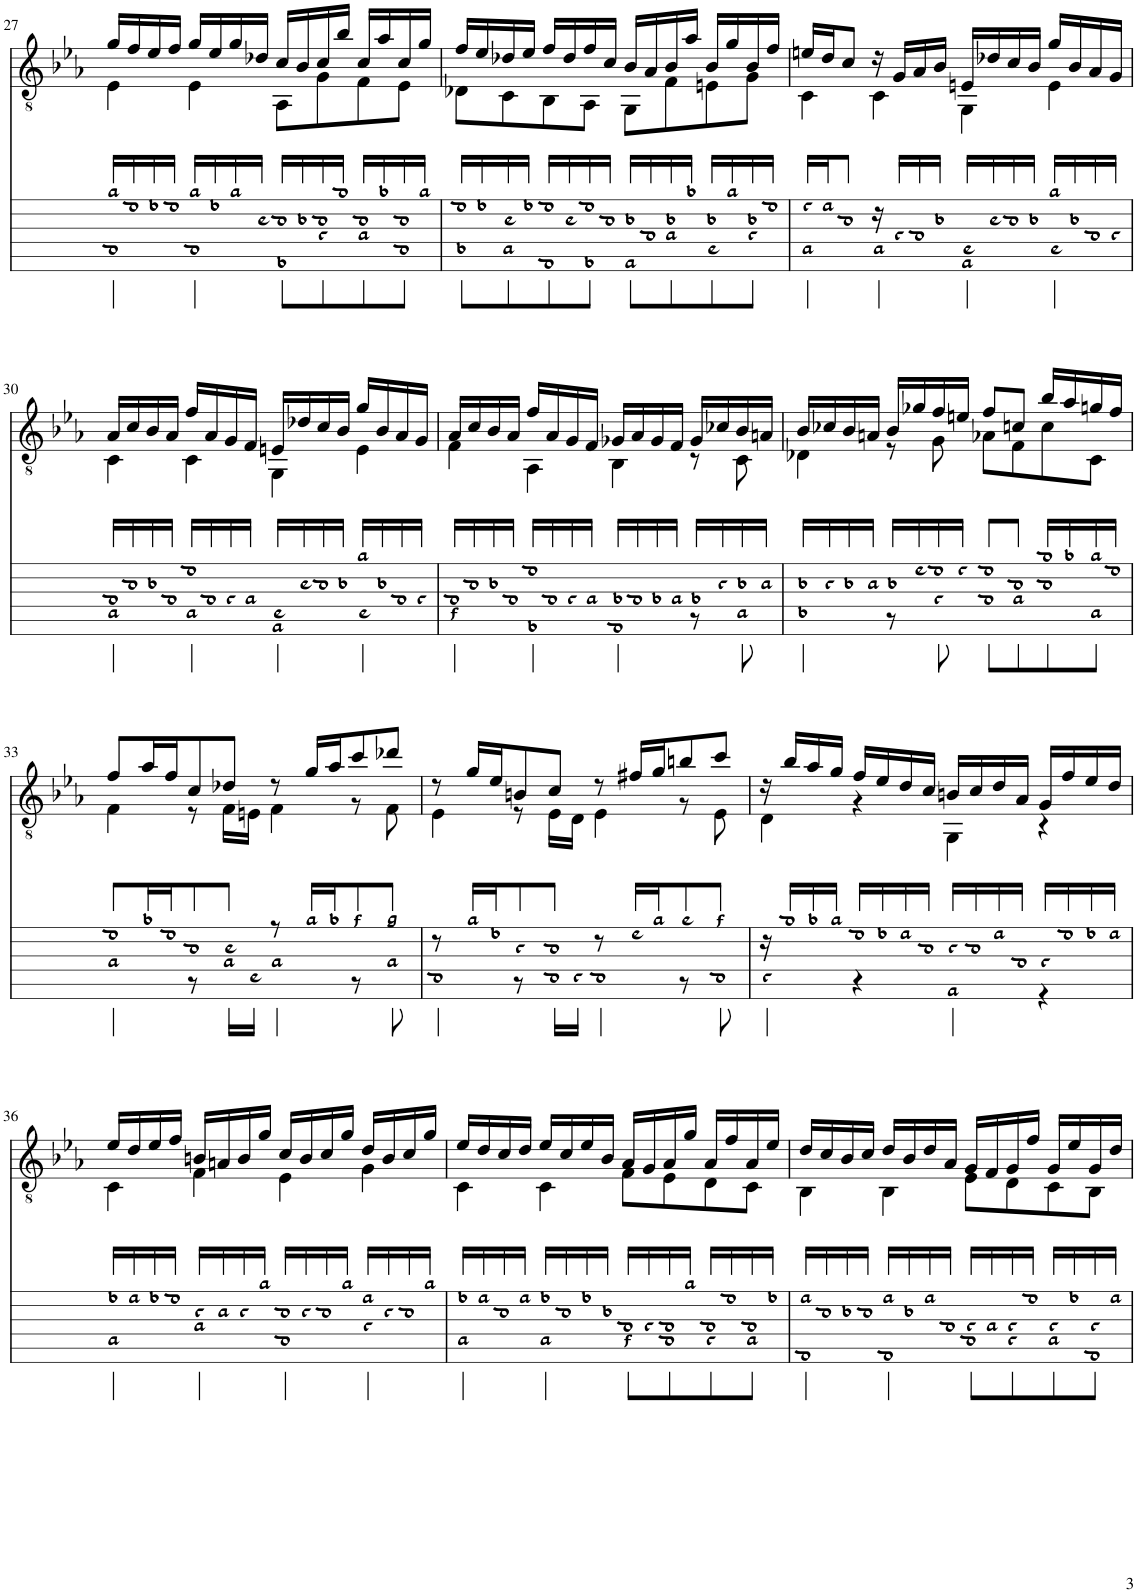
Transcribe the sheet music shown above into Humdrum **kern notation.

**kern	**kern
*part1	*part1
*staff2	*staff1
*I"Arciloutna	*
!!LO:PB:g=z
*	*clefGv2
*k[b-e-a-]	*k[b-e-a-]
*M2/2	*M2/2
*met(c|)	*met(c|)
=27	=27
*^	*^
16g/LL	4E-\	16g/LL	4E-\
16f/	.	16f/	.
16e-/	.	16e-/	.
16f/JJ	.	16f/JJ	.
16g/LL	4E-\	16g/LL	4E-\
16e-/	.	16e-/	.
16g/	.	16g/	.
16d-X/JJ	.	16d-X/JJ	.
16c/LL	8AA-\L	16c/LL	8AA-\L
16B-/	.	16B-/	.
16c/	8G\	16c/	8G\
16b-/JJ	.	16b-/JJ	.
16c/LL	8F\	16c/LL	8F\
16a-/	.	16a-/	.
16c/	8E-\J	16c/	8E-\J
16g/JJ	.	16g/JJ	.
=28	=28	=28	=28
16f/LL	8D-X\L	16f/LL	8D-X\L
16e-/	.	16e-/	.
16d-X/	8C\	16d-X/	8C\
16e-/JJ	.	16e-/JJ	.
16f/LL	8BB-\	16f/LL	8BB-\
16d-/	.	16d-/	.
16f/	8AA-\J	16f/	8AA-\J
16c/JJ	.	16c/JJ	.
16B-/LL	8GG\L	16B-/LL	8GG\L
16A-/	.	16A-/	.
16B-/	8F\	16B-/	8F\
16a-/JJ	.	16a-/JJ	.
16B-/LL	8En\	16B-/LL	8En\
16g/	.	16g/	.
16B-/	8G\J	16B-/	8G\J
16f/JJ	.	16f/JJ	.
=29	=29	=29	=29
16en/LL	4C\	16en/LL	4C\
16d/J	.	16d/J	.
8c/J	.	8c/J	.
16r	4C\	16r	4C\
16G/LL	.	16G/LL	.
16A-/	.	16A-/	.
16B-/JJ	.	16B-/JJ	.
16En/LL	4GG\	16En/LL	4GG\
16d-X/	.	16d-X/	.
16c/	.	16c/	.
16B-/JJ	.	16B-/JJ	.
16g/LL	4E\	16g/LL	4E\
16B-/	.	16B-/	.
16A-/	.	16A-/	.
16G/JJ	.	16G/JJ	.
!!LO:LB:g=z	!!
=30	=30	=30	=30
16A-/LL	4C\	16A-/LL	4C\
16c/	.	16c/	.
16B-/	.	16B-/	.
16A-/JJ	.	16A-/JJ	.
16f/LL	4C\	16f/LL	4C\
16A-/	.	16A-/	.
16G/	.	16G/	.
16F/JJ	.	16F/JJ	.
16En/LL	4GG\	16En/LL	4GG\
16d-X/	.	16d-X/	.
16c/	.	16c/	.
16B-/JJ	.	16B-/JJ	.
16g/LL	4E\	16g/LL	4E\
16B-/	.	16B-/	.
16A-/	.	16A-/	.
16G/JJ	.	16G/JJ	.
=31	=31	=31	=31
16A-/LL	4F\	16A-/LL	4F\
16c/	.	16c/	.
16B-/	.	16B-/	.
16A-/JJ	.	16A-/JJ	.
16f/LL	4AA-\	16f/LL	4AA-\
16A-/	.	16A-/	.
16G/	.	16G/	.
16F/JJ	.	16F/JJ	.
16G-X/LL	4BB-\	16G-X/LL	4BB-\
16A-/	.	16A-/	.
16G-/	.	16G-/	.
16F/JJ	.	16F/JJ	.
16G-/LL	8r	16G-/LL	8r
16c-X/	.	16c-X/	.
16B-/	8C\	16B-/	8C\
16An/JJ	.	16An/JJ	.
=32	=32	=32	=32
16B-/LL	4D-X\	16B-/LL	4D-X\
16c-X/	.	16c-X/	.
16B-/	.	16B-/	.
16An/JJ	.	16An/JJ	.
16B-/LL	8r	16B-/LL	8r
16g-X/	.	16g-X/	.
16f/	8G\	16f/	8G\
16en/JJ	.	16en/JJ	.
8f/L	8A-X\L	8f/L	8A-X\L
8cn/J	8F\	8cn/J	8F\
16b-/LL	8c\	16b-/LL	8c\
16a-/	.	16a-/	.
16gn/	8C\J	16gn/	8C\J
16f/JJ	.	16f/JJ	.
!!LO:LB:g=z	!!
=33	=33	=33	=33
8f/L	4F\	8f/L	4F\
16a-/L	.	16a-/L	.
16f/J	.	16f/J	.
8c/	8r	8c/	8r
8d-X/J	16F\LL	8d-X/J	16F\LL
.	16En\JJ	.	16En\JJ
8r	4F\	8r	4F\
16g/LL	.	16g/LL	.
16a-/J	.	16a-/J	.
8cc/	8r	8cc/	8r
8dd-X/J	8F\	8dd-X/J	8F\
=34	=34	=34	=34
8r	4E-\	8r	4E-\
16g/LL	.	16g/LL	.
16e-/J	.	16e-/J	.
8Bn/	8r	8Bn/	8r
8c/J	16E-\LL	8c/J	16E-\LL
.	16D\JJ	.	16D\JJ
8r	4E-\	8r	4E-\
16f#X/LL	.	16f#X/LL	.
16g/J	.	16g/J	.
8bn/	8r	8bn/	8r
8cc/J	8E-\	8cc/J	8E-\
=35	=35	=35	=35
16r	4D\	16r	4D\
16b-/LL	.	16b-/LL	.
16a-/	.	16a-/	.
16g/JJ	.	16g/JJ	.
16f/LL	4r	16f/LL	4r
16e-/	.	16e-/	.
16d/	.	16d/	.
16c/JJ	.	16c/JJ	.
16Bn/LL	4GG\	16Bn/LL	4GG\
16c/	.	16c/	.
16d/	.	16d/	.
16A-/JJ	.	16A-/JJ	.
16G/LL	4r	16G/LL	4r
16f/	.	16f/	.
16e-/	.	16e-/	.
16d/JJ	.	16d/JJ	.
!!LO:LB:g=z	!!
=36	=36	=36	=36
16e-/LL	4C\	16e-/LL	4C\
16d/	.	16d/	.
16e-/	.	16e-/	.
16f/JJ	.	16f/JJ	.
16Bn/LL	4F\	16Bn/LL	4F\
16An/	.	16An/	.
16B/	.	16B/	.
16g/JJ	.	16g/JJ	.
16c/LL	4E-\	16c/LL	4E-\
16B/	.	16B/	.
16c/	.	16c/	.
16g/JJ	.	16g/JJ	.
16d/LL	4G\	16d/LL	4G\
16B/	.	16B/	.
16c/	.	16c/	.
16g/JJ	.	16g/JJ	.
=37	=37	=37	=37
16e-/LL	4C\	16e-/LL	4C\
16d/	.	16d/	.
16c/	.	16c/	.
16d/JJ	.	16d/JJ	.
16e-/LL	4C\	16e-/LL	4C\
16c/	.	16c/	.
16e-/	.	16e-/	.
16B-/JJ	.	16B-/JJ	.
16A-/LL	8F\L	16A-/LL	8F\L
16G/	.	16G/	.
16A-/	8E-\	16A-/	8E-\
16g/JJ	.	16g/JJ	.
16A-/LL	8D\	16A-/LL	8D\
16f/	.	16f/	.
16A-/	8C\J	16A-/	8C\J
16e-/JJ	.	16e-/JJ	.
=38	=38	=38	=38
16d/LL	4BB-\	16d/LL	4BB-\
16c/	.	16c/	.
16B-/	.	16B-/	.
16c/JJ	.	16c/JJ	.
16d/LL	4BB-\	16d/LL	4BB-\
16B-/	.	16B-/	.
16d/	.	16d/	.
16A-/JJ	.	16A-/JJ	.
16G/LL	8E-\L	16G/LL	8E-\L
16F/	.	16F/	.
16G/	8D\	16G/	8D\
16f/JJ	.	16f/JJ	.
16G/LL	8C\	16G/LL	8C\
16e-/	.	16e-/	.
16G/	8BB-\J	16G/	8BB-\J
16d/JJ	.	16d/JJ	.
*v	*v	*	*
*	*v	*v
=	=
*-	*-
